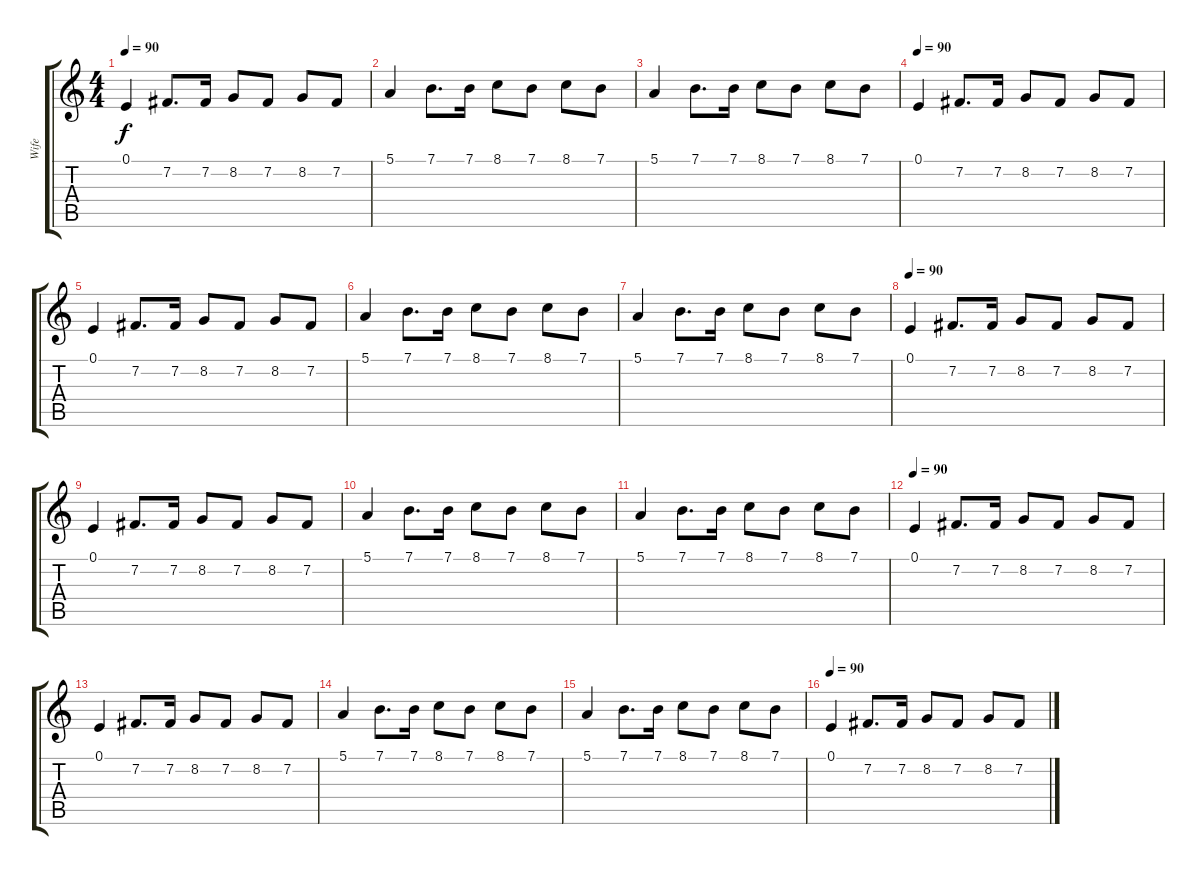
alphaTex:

\track ("Wife" "Wife") {instrument lead4chiff}
\staff {score tabs}
\tuning (E4 B3 G3 D3 A2 E2) {hide}
\ts (4 4)
\tempo 90
\clef g2
\ks c
0.1.4{dy f} 7.2.8{d} 7.2.16 8.2.8 7.2.8 8.2.8 7.2.8 |
5.1.4 7.1.8{d} 7.1.16 8.1.8 7.1.8 8.1.8 7.1.8 |
5.1.4 7.1.8{d} 7.1.16 8.1.8 7.1.8 8.1.8 7.1.8{volume 12} |
\tempo 90
0.1.4{volume 12} 7.2.8{d volume 11} 7.2.16{volume 11} 8.2.8 7.2.8 8.2.8 7.2.8 |
0.1.4 7.2.8{d} 7.2.16 8.2.8 7.2.8 8.2.8 7.2.8 |
5.1.4 7.1.8{d} 7.1.16 8.1.8 7.1.8 8.1.8 7.1.8 |
5.1.4 7.1.8{d} 7.1.16{volume 11} 8.1.8 7.1.8{volume 10} 8.1.8{volume 10} 7.1.8{volume 10} |
\tempo 90
0.1.4{volume 10} 7.2.8{d volume 10} 7.2.16 8.2.8 7.2.8 8.2.8 7.2.8 |
0.1.4 7.2.8{d} 7.2.16 8.2.8 7.2.8 8.2.8 7.2.8 |
5.1.4 7.1.8{d volume 9} 7.1.16{volume 9} 8.1.8 7.1.8{volume 8} 8.1.8 7.1.8{volume 8} |
5.1.4 7.1.8{d} 7.1.16 8.1.8 7.1.8 8.1.8 7.1.8 |
\tempo 90
0.1.4 7.2.8{d} 7.2.16 8.2.8 7.2.8 8.2.8 7.2.8 |
0.1.4 7.2.8{d} 7.2.16 8.2.8 7.2.8 8.2.8 7.2.8 |
5.1.4{volume 9} 7.1.8{d volume 8} 7.1.16{volume 8} 8.1.8{volume 8} 7.1.8{volume 8} 8.1.8{volume 8} 7.1.8 |
5.1.4 7.1.8{d} 7.1.16 8.1.8 7.1.8 8.1.8 7.1.8 |
\tempo 90
0.1.4{volume 8} 7.2.8{d volume 7} 7.2.16{volume 7} 8.2.8{volume 7} 7.2.8 8.2.8{volume 6} 7.2.8
